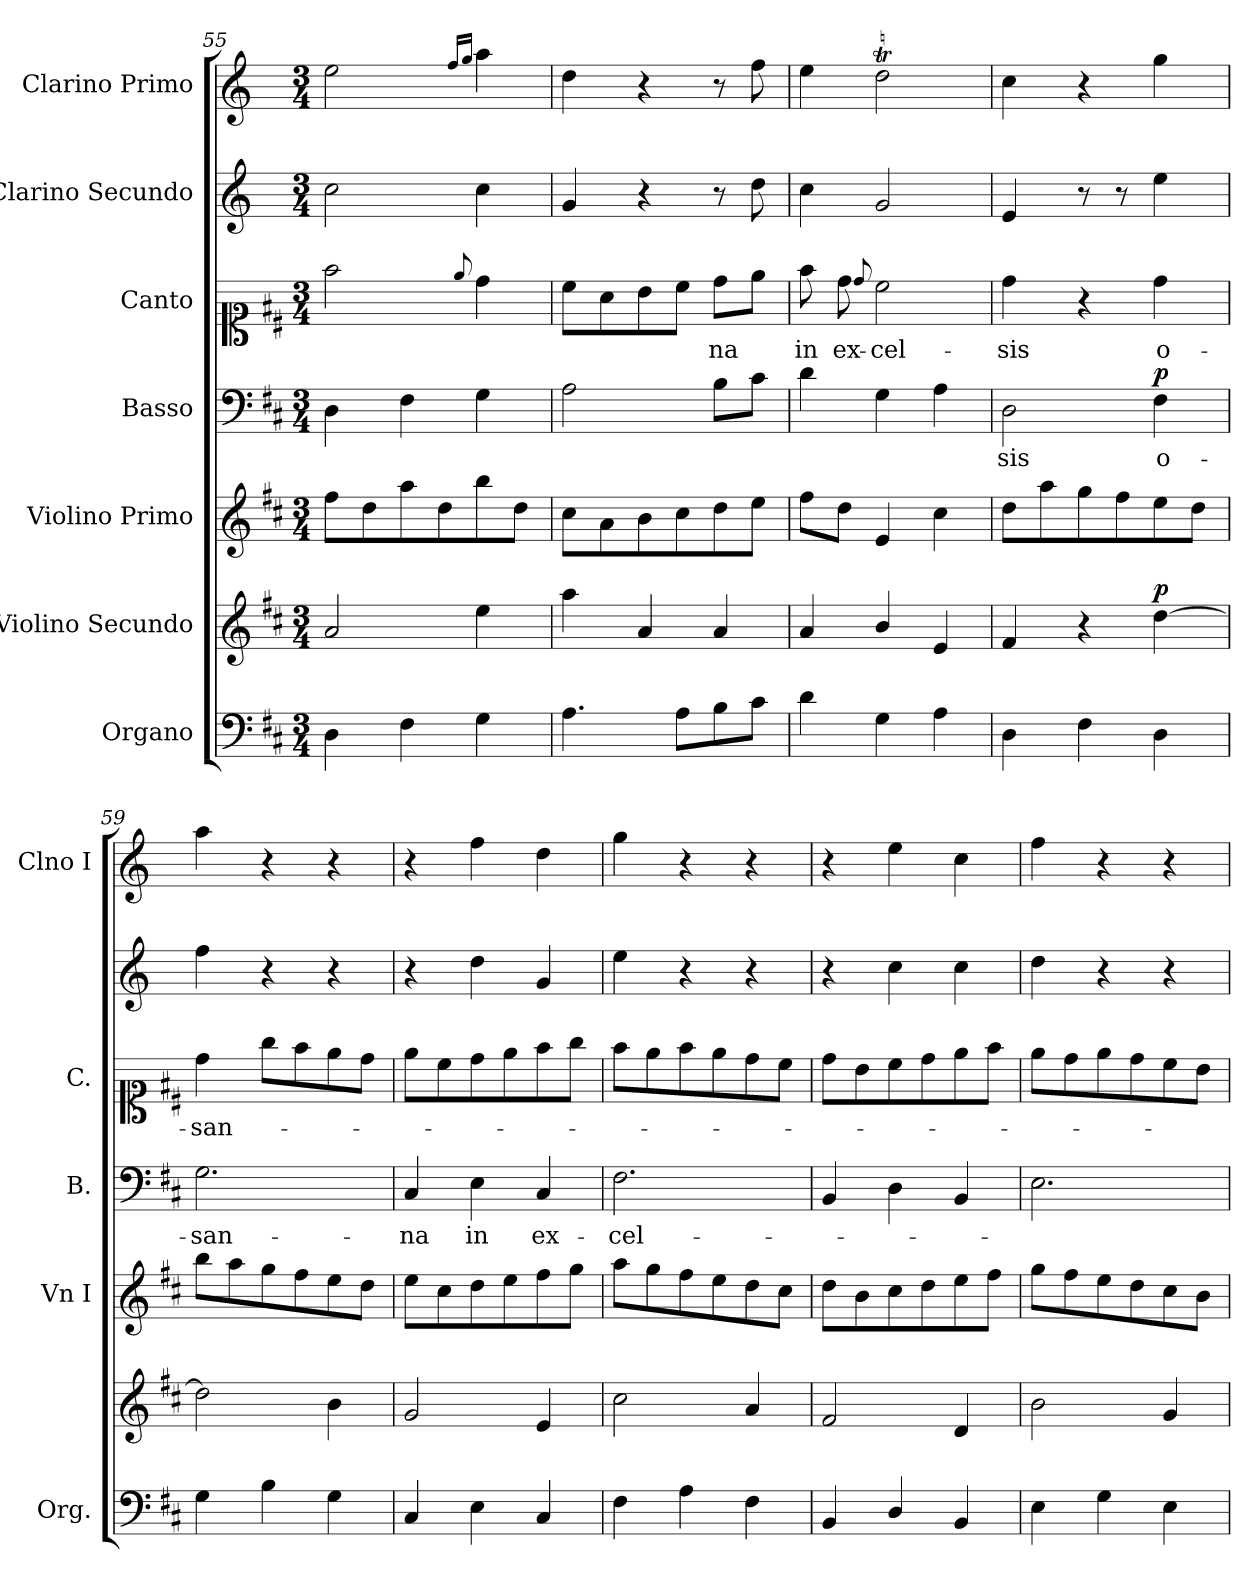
**kern	**dynam	**kern	**dynam	**kern	**dynam	**kern	**text	**dynam	**kern	**text	**dynam	**kern	**dynam	**kern
*part7	*part7	*part6	*part6	*part5	*part5	*part4	*part4	*part4	*part3	*part3	*part3	*part2	*part2	*part1
*staff7	*staff7	*staff6	*staff6	*staff5	*staff5	*staff4	*staff4	*staff4	*staff3	*staff3	*staff3	*staff2	*staff2	*staff1
*I"Organo	*	*I"Violino Secundo	*	*I"Violino Primo	*	*I"Basso	*	*	*I"Canto	*	*	*I"Clarino Secundo	*	*I"Clarino Primo
*I'Org.	*	*	*	*I'Vn I	*	*I'B.	*	*	*I'C.	*	*	*	*	*I'Clno I
*clefF4	*	*clefG2	*	*clefG2	*	*clefF4	*	*	*clefC1	*	*	*clefG2	*	*clefG2
*	*	*	*	*	*	*	*	*	*	*	*	*ITrd-1c-2	*	*ITrd-1c-2
*k[f#c#]	*	*k[f#c#]	*	*k[f#c#]	*	*k[f#c#]	*	*	*k[f#c#]	*	*	*k[f#c#]	*	*k[f#c#]
*M3/4	*	*M3/4	*	*M3/4	*	*M3/4	*	*	*M3/4	*	*	*M3/4	*	*M3/4
=55	=55	=55	=55	=55	=55	=55	=55	=55	=55	=55	=55	=55	=55	=55
4D\	.	2a/	.	8ff#\L	.	4D\	.	.	2ff#\	.	.	2dd\	.	2ff#\
.	.	.	.	8dd\	.	.	.	.	.	.	.	.	.	.
4F#\	.	.	.	8aa\	.	4F#\	.	.	.	.	.	.	.	.
.	.	.	.	8dd\	.	.	.	.	.	.	.	.	.	.
.	.	.	.	.	.	.	.	.	.	.	.	.	.	16qqgg/LL
.	.	.	.	.	.	.	.	.	8qqee/	.	.	.	.	16qqaa/JJ
4G\	.	4ee\	.	8bb\	.	4G\	.	.	4dd\	.	.	4dd\	.	4bb\
.	.	.	.	8dd\J	.	.	.	.	.	.	.	.	.	.
=56	=56	=56	=56	=56	=56	=56	=56	=56	=56	=56	=56	=56	=56	=56
4.A\	.	4aa\	.	8cc#\L	.	2A\	.	.	8cc#\L	.	.	4a/	.	4ee\
.	.	.	.	8a\	.	.	.	.	8a\	.	.	.	.	.
.	.	4a/	.	8b\	.	.	.	.	8b\	.	.	4r	.	4r
8A\L	.	.	.	8cc#\	.	.	.	.	8cc#\J	.	.	.	.	.
8B\	.	4a/	.	8dd\	.	8B\L	.	.	8dd\L	-na	.	8r	.	8r
8c#\J	.	.	.	8ee\J	.	8c#\J	.	.	8ee\J	.	.	8ee\	.	8gg\
=57	=57	=57	=57	=57	=57	=57	=57	=57	=57	=57	=57	=57	=57	=57
4d\	.	4a/	.	8ff#\L	.	4d\	.	.	8ff#\	in	.	4dd\	.	4ff#\
.	.	.	.	8dd\J	.	.	.	.	8dd\	ex-	.	.	.	.
.	.	.	.	.	.	.	.	.	8qqdd/	.	.	.	.	.
4G\	.	4b/	.	4e/	.	4G\	.	.	2cc#\	-cel-	.	2a/	.	2eet\
4A\	.	4e/	.	4cc#\	.	4A\	.	.	.	.	.	.	.	.
=58	=58	=58	=58	=58	=58	=58	=58	=58	=58	=58	=58	=58	=58	=58
!	!LO:DY:a	!	!	!	!LO:DY:a	!	!	!	!	!	!	!	!	!
4D\	p&colon;	4f#/	.	8dd\L	p&colon;	2D\	-sis	.	4dd\	-sis	.	4f#/	.	4dd\
.	.	.	.	8aa\	.	.	.	.	.	.	.	.	.	.
4F#\	.	4r	.	8gg\	.	.	.	.	4r	.	.	8r	.	4r
.	.	.	.	8ff#\	.	.	.	.	.	.	.	8r	.	.
!	!	!	!LO:DY:a	!	!	!	!	!LO:DY:a	!	!	!LO:DY:a	!	!LO:DY:a	!
4D\	.	[4dd\	p	8ee\	.	4F#\	o-	p.	4dd\	o-	pia	4ff#\	p&colon;	4aa\
.	.	.	.	8dd\J	.	.	.	.	.	.	.	.	.	.
=59	=59	=59	=59	=59	=59	=59	=59	=59	=59	=59	=59	=59	=59	=59
4G\	.	2dd\]	.	8bb\L	.	2.G\	-san-	.	4dd\	-san-	.	4gg\	.	4bb\
.	.	.	.	8aa\	.	.	.	.	.	.	.	.	.	.
4B\	.	.	.	8gg\	.	.	.	.	8gg\L	.	.	4r	.	4r
.	.	.	.	8ff#\	.	.	.	.	8ff#\	.	.	.	.	.
4G\	.	4b\	.	8ee\	.	.	.	.	8ee\	.	.	4r	.	4r
.	.	.	.	8dd\J	.	.	.	.	8dd\J	.	.	.	.	.
=60	=60	=60	=60	=60	=60	=60	=60	=60	=60	=60	=60	=60	=60	=60
4C#/	.	2g/	.	8ee\L	.	4C#/	-na	.	8ee\L	.	.	4r	.	4r
.	.	.	.	8cc#\	.	.	.	.	8cc#\	.	.	.	.	.
4E\	.	.	.	8dd\	.	4E\	in	.	8dd\	.	.	4ee\	.	4gg\
.	.	.	.	8ee\	.	.	.	.	8ee\	.	.	.	.	.
4C#/	.	4e/	.	8ff#\	.	4C#/	ex-	.	8ff#\	.	.	4a/	.	4ee\
.	.	.	.	8gg\J	.	.	.	.	8gg\J	.	.	.	.	.
=61	=61	=61	=61	=61	=61	=61	=61	=61	=61	=61	=61	=61	=61	=61
4F#\	.	2cc#\	.	8aa\L	.	2.F#\	-cel-	.	8ff#\L	.	.	4ff#\	.	4aa\
.	.	.	.	8gg\	.	.	.	.	8ee\	.	.	.	.	.
4A\	.	.	.	8ff#\	.	.	.	.	8ff#\	.	.	4r	.	4r
.	.	.	.	8ee\	.	.	.	.	8ee\	.	.	.	.	.
4F#\	.	4a/	.	8dd\	.	.	.	.	8dd\	.	.	4r	.	4r
.	.	.	.	8cc#\J	.	.	.	.	8cc#\J	.	.	.	.	.
=62	=62	=62	=62	=62	=62	=62	=62	=62	=62	=62	=62	=62	=62	=62
4BB/	.	2f#/	.	8dd\L	.	4BB/	.	.	8dd\L	.	.	4r	.	4r
.	.	.	.	8b\	.	.	.	.	8b\	.	.	.	.	.
4D/	.	.	.	8cc#\	.	4D\	.	.	8cc#\	.	.	4dd\	.	4ff#\
.	.	.	.	8dd\	.	.	.	.	8dd\	.	.	.	.	.
4BB/	.	4d/	.	8ee\	.	4BB/	.	.	8ee\	.	.	4dd\	.	4dd\
.	.	.	.	8ff#\J	.	.	.	.	8ff#\J	.	.	.	.	.
=63	=63	=63	=63	=63	=63	=63	=63	=63	=63	=63	=63	=63	=63	=63
4E\	.	2b\	.	8gg\L	.	2.E\	.	.	8ee\L	.	.	4ee\	.	4gg\
.	.	.	.	8ff#\	.	.	.	.	8dd\	.	.	.	.	.
4G\	.	.	.	8ee\	.	.	.	.	8ee\	.	.	4r	.	4r
.	.	.	.	8dd\	.	.	.	.	8dd\	.	.	.	.	.
4E\	.	4g/	.	8cc#\	.	.	.	.	8cc#\	.	.	4r	.	4r
.	.	.	.	8b\J	.	.	.	.	8b\J	.	.	.	.	.
=	=	=	=	=	=	=	=	=	=	=	=	=	=	=
*-	*-	*-	*-	*-	*-	*-	*-	*-	*-	*-	*-	*-	*-	*-
